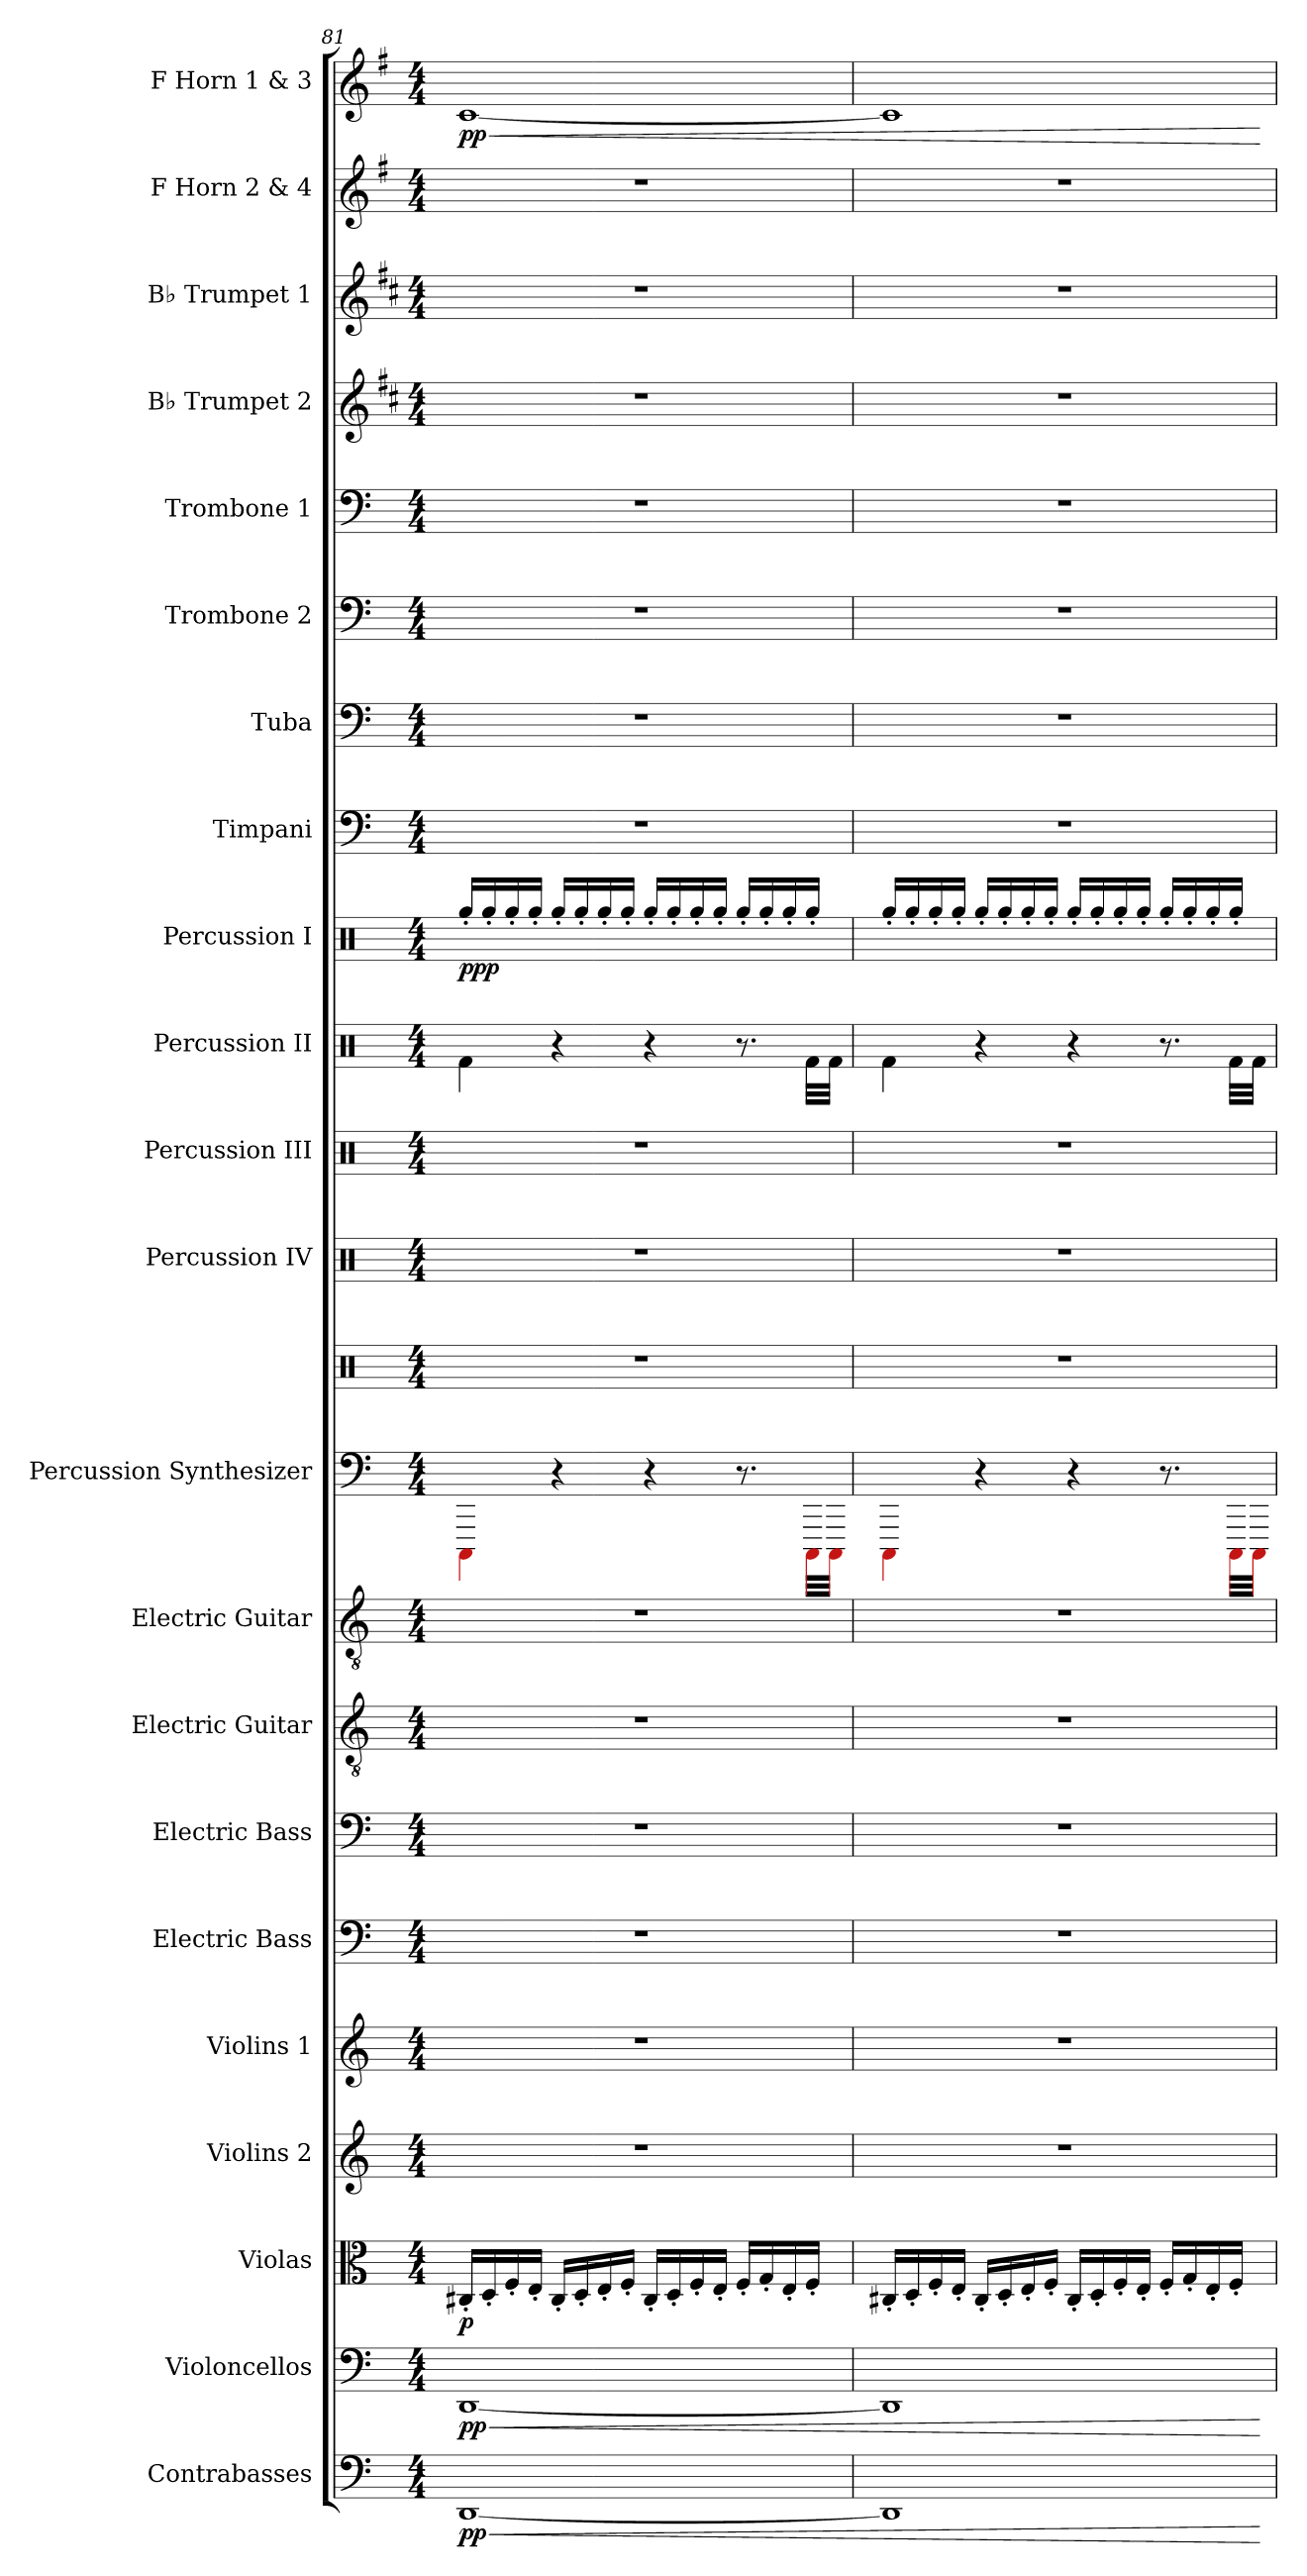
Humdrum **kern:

**kern	**dynam	**kern	**dynam	**kern	**dynam	**kern	**kern	**kern	**kern	**kern	**kern	**kern	**kern	**kern	**kern	**kern	**kern	**dynam	**kern	**kern	**kern	**kern	**kern	**kern	**kern	**kern	**dynam
*part22	*part22	*part21	*part21	*part20	*part20	*part19	*part18	*part17	*part16	*part15	*part14	*part13	*part13	*part12	*part11	*part10	*part9	*part9	*part8	*part7	*part6	*part5	*part4	*part3	*part2	*part1	*part1
*staff23	*staff23	*staff22	*staff22	*staff21	*staff21	*staff20	*staff19	*staff18	*staff17	*staff16	*staff15	*staff14	*staff13	*staff12	*staff11	*staff10	*staff9	*staff9	*staff8	*staff7	*staff6	*staff5	*staff4	*staff3	*staff2	*staff1	*staff1
*I"Contrabasses	*	*I"Violoncellos	*	*I"Violas	*	*I"Violins 2	*I"Violins 1	*I"Electric Bass	*I"Electric Bass	*I"Electric Guitar	*I"Electric Guitar	*I"Percussion Synthesizer	*	*I"Percussion IV	*I"Percussion III	*I"Percussion II	*I"Percussion I	*	*I"Timpani	*I"Tuba	*I"Trombone 2	*I"Trombone 1	*I"B♭ Trumpet 2	*I"B♭ Trumpet 1	*I"F Horn 2 &amp; 4	*I"F Horn 1 &amp; 3	*
*I'Cbs.	*	*I'Vcs.	*	*I'Vlas.	*	*I'Vlns. 2	*I'Vlns. 1	*I'El. B.	*I'El. B.	*I'El. Guit.	*I'El. Guit.	*I'Perc. Syn.	*	*I'Perc. IV	*I'Perc. III	*I'Perc. II	*I'Perc. I	*	*I'Timp.	*I'Tba.	*I'Tbn. 2	*I'Tbn. 1	*I'B♭ Tpt. 2	*I'B♭ Tpt. 1	*I'F Hn. 2 4	*I'F Hn. 1 3	*
*clefF4	*	*clefF4	*	*clefC3	*	*clefG2	*clefG2	*clefF4	*clefF4	*clefGv2	*clefGv2	*clefF4	*clefX	*clefX	*clefX	*clefX	*clefX	*	*clefF4	*clefF4	*clefF4	*clefF4	*clefG2	*clefG2	*clefG2	*clefG2	*
*ITrd7c12	*	*	*	*	*	*	*	*ITrd7c12	*ITrd7c12	*	*	*	*	*	*	*	*	*	*	*	*	*	*ITrd1c2	*ITrd1c2	*ITrd4c7	*ITrd4c7	*
*k[]	*	*k[]	*	*k[]	*	*k[]	*k[]	*k[]	*k[]	*k[]	*k[]	*k[]	*k[]	*k[]	*k[]	*k[]	*k[]	*	*k[]	*k[]	*k[]	*k[]	*k[]	*k[]	*k[]	*k[]	*
*M4/4	*	*M4/4	*	*M4/4	*	*M4/4	*M4/4	*M4/4	*M4/4	*M4/4	*M4/4	*M4/4	*M4/4	*M4/4	*M4/4	*M4/4	*M4/4	*	*M4/4	*M4/4	*M4/4	*M4/4	*M4/4	*M4/4	*M4/4	*M4/4	*
*MM107	*	*MM107	*	*MM107	*	*MM107	*MM107	*MM107	*MM107	*MM107	*MM107	*MM107	*MM107	*MM107	*MM107	*MM107	*MM107	*	*MM107	*MM107	*MM107	*MM107	*MM107	*MM107	*MM107	*MM107	*
=81	=81	=81	=81	=81	=81	=81	=81	=81	=81	=81	=81	=81	=81	=81	=81	=81	=81	=81	=81	=81	=81	=81	=81	=81	=81	=81	=81
!	!LO:HP:b	!	!LO:HP:b	!	!	!	!	!	!	!	!	!	!	!	!	!	!	!	!	!	!	!	!	!	!	!	!LO:HP:b
!	!LO:DY:n=1:b	!	!LO:DY:n=1:b	!	!LO:DY:b	!	!	!	!	!	!	!	!	!	!	!	!	!LO:DY:b	!	!	!	!	!	!	!	!	!LO:DY:n=1:b
[1DDD	< pp	[1DD	< pp	16C#X'/LL	p	1r	1r	1r	1r	1r	1r	4RAA\	1r	1r	1r	4Rf\	16Rgg'/LL	ppp	1r	1r	1r	1r	1r	1r	1r	[1F	< pp
.	.	.	.	16D'/	.	.	.	.	.	.	.	.	.	.	.	.	16Rgg'/	.	.	.	.	.	.	.	.	.	.
.	.	.	.	16F'/	.	.	.	.	.	.	.	.	.	.	.	.	16Rgg'/	.	.	.	.	.	.	.	.	.	.
.	.	.	.	16E'/JJ	.	.	.	.	.	.	.	.	.	.	.	.	16Rgg'/JJ	.	.	.	.	.	.	.	.	.	.
.	.	.	.	16C#'/LL	.	.	.	.	.	.	.	4r	.	.	.	4r	16Rgg'/LL	.	.	.	.	.	.	.	.	.	.
.	.	.	.	16D'/	.	.	.	.	.	.	.	.	.	.	.	.	16Rgg'/	.	.	.	.	.	.	.	.	.	.
.	.	.	.	16E'/	.	.	.	.	.	.	.	.	.	.	.	.	16Rgg'/	.	.	.	.	.	.	.	.	.	.
.	.	.	.	16F'/JJ	.	.	.	.	.	.	.	.	.	.	.	.	16Rgg'/JJ	.	.	.	.	.	.	.	.	.	.
.	.	.	.	16C#'/LL	.	.	.	.	.	.	.	4r	.	.	.	4r	16Rgg'/LL	.	.	.	.	.	.	.	.	.	.
.	.	.	.	16D'/	.	.	.	.	.	.	.	.	.	.	.	.	16Rgg'/	.	.	.	.	.	.	.	.	.	.
.	.	.	.	16F'/	.	.	.	.	.	.	.	.	.	.	.	.	16Rgg'/	.	.	.	.	.	.	.	.	.	.
.	.	.	.	16E'/JJ	.	.	.	.	.	.	.	.	.	.	.	.	16Rgg'/JJ	.	.	.	.	.	.	.	.	.	.
.	.	.	.	16F'/LL	.	.	.	.	.	.	.	8.r	.	.	.	8.r	16Rgg'/LL	.	.	.	.	.	.	.	.	.	.
.	.	.	.	16G'/	.	.	.	.	.	.	.	.	.	.	.	.	16Rgg'/	.	.	.	.	.	.	.	.	.	.
.	.	.	.	16E'/	.	.	.	.	.	.	.	.	.	.	.	.	16Rgg'/	.	.	.	.	.	.	.	.	.	.
.	.	.	.	16F'/JJ	.	.	.	.	.	.	.	32RAA\LLL	.	.	.	32Rf\LLL	16Rgg'/JJ	.	.	.	.	.	.	.	.	.	.
.	.	.	.	.	.	.	.	.	.	.	.	32RAA\JJJ	.	.	.	32Rf\JJJ	.	.	.	.	.	.	.	.	.	.	.
=82	=82	=82	=82	=82	=82	=82	=82	=82	=82	=82	=82	=82	=82	=82	=82	=82	=82	=82	=82	=82	=82	=82	=82	=82	=82	=82	=82
1DDD]	.	1DD]	.	16C#X'/LL	.	1r	1r	1r	1r	1r	1r	4RAA\	1r	1r	1r	4Rf\	16Rgg'/LL	.	1r	1r	1r	1r	1r	1r	1r	1F]	.
.	.	.	.	16D'/	.	.	.	.	.	.	.	.	.	.	.	.	16Rgg'/	.	.	.	.	.	.	.	.	.	.
.	.	.	.	16F'/	.	.	.	.	.	.	.	.	.	.	.	.	16Rgg'/	.	.	.	.	.	.	.	.	.	.
.	.	.	.	16E'/JJ	.	.	.	.	.	.	.	.	.	.	.	.	16Rgg'/JJ	.	.	.	.	.	.	.	.	.	.
.	.	.	.	16C#'/LL	.	.	.	.	.	.	.	4r	.	.	.	4r	16Rgg'/LL	.	.	.	.	.	.	.	.	.	.
.	.	.	.	16D'/	.	.	.	.	.	.	.	.	.	.	.	.	16Rgg'/	.	.	.	.	.	.	.	.	.	.
.	.	.	.	16E'/	.	.	.	.	.	.	.	.	.	.	.	.	16Rgg'/	.	.	.	.	.	.	.	.	.	.
.	.	.	.	16F'/JJ	.	.	.	.	.	.	.	.	.	.	.	.	16Rgg'/JJ	.	.	.	.	.	.	.	.	.	.
.	.	.	.	16C#'/LL	.	.	.	.	.	.	.	4r	.	.	.	4r	16Rgg'/LL	.	.	.	.	.	.	.	.	.	.
.	.	.	.	16D'/	.	.	.	.	.	.	.	.	.	.	.	.	16Rgg'/	.	.	.	.	.	.	.	.	.	.
.	.	.	.	16F'/	.	.	.	.	.	.	.	.	.	.	.	.	16Rgg'/	.	.	.	.	.	.	.	.	.	.
.	.	.	.	16E'/JJ	.	.	.	.	.	.	.	.	.	.	.	.	16Rgg'/JJ	.	.	.	.	.	.	.	.	.	.
.	.	.	.	16F'/LL	.	.	.	.	.	.	.	8.r	.	.	.	8.r	16Rgg'/LL	.	.	.	.	.	.	.	.	.	.
.	.	.	.	16G'/	.	.	.	.	.	.	.	.	.	.	.	.	16Rgg'/	.	.	.	.	.	.	.	.	.	.
.	.	.	.	16E'/	.	.	.	.	.	.	.	.	.	.	.	.	16Rgg'/	.	.	.	.	.	.	.	.	.	.
.	.	.	.	16F'/JJ	.	.	.	.	.	.	.	32RAA\LLL	.	.	.	32Rf\LLL	16Rgg'/JJ	.	.	.	.	.	.	.	.	.	.
.	.	.	.	.	.	.	.	.	.	.	.	32RAA\JJJ	.	.	.	32Rf\JJJ	.	.	.	.	.	.	.	.	.	.	.
.	[	.	[	.	.	.	.	.	.	.	.	.	.	.	.	.	.	.	.	.	.	.	.	.	.	.	[
=	=	=	=	=	=	=	=	=	=	=	=	=	=	=	=	=	=	=	=	=	=	=	=	=	=	=	=
*-	*-	*-	*-	*-	*-	*-	*-	*-	*-	*-	*-	*-	*-	*-	*-	*-	*-	*-	*-	*-	*-	*-	*-	*-	*-	*-	*-
